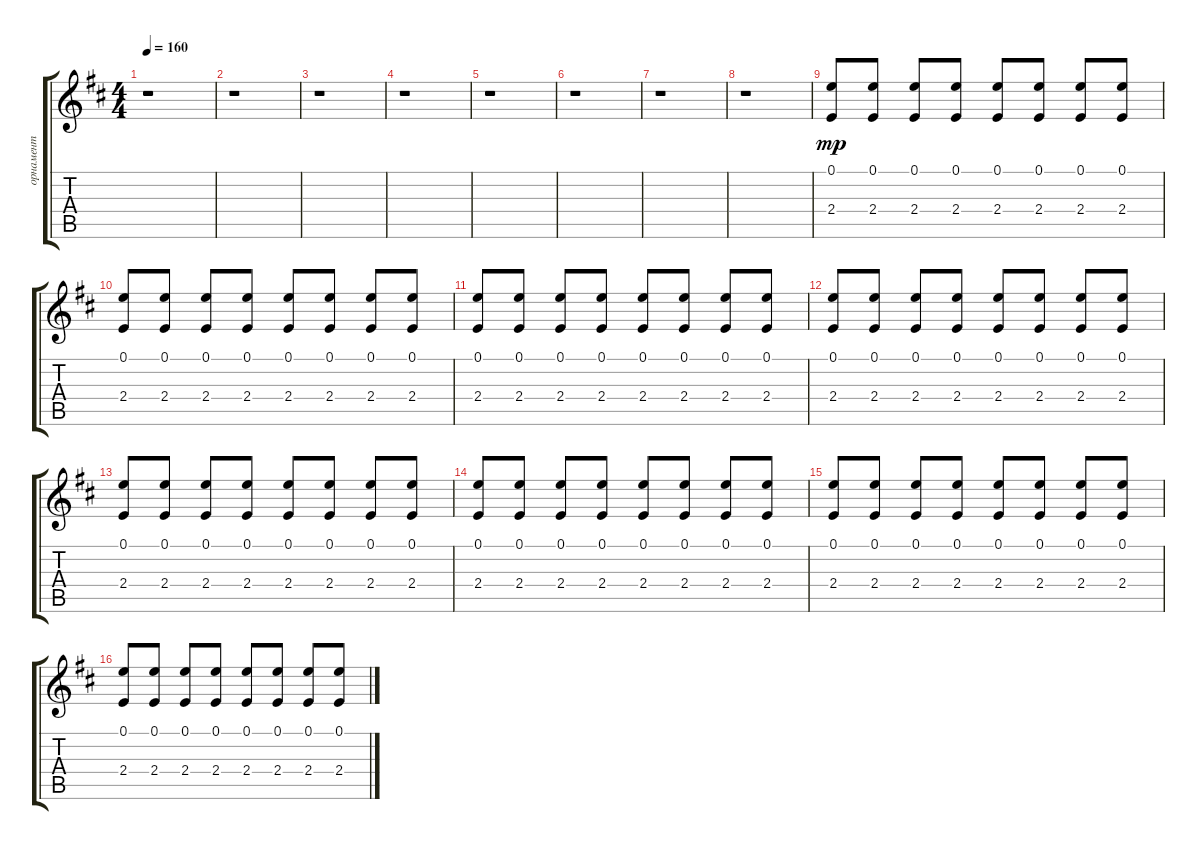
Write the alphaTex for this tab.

\track ("орнамент" "орнамент") {instrument electricguitarjazz}
\staff {score tabs}
\tuning (E4 B3 G3 D3 A2 E2) {hide}
\ts (4 4)
\tempo 160
\clef g2
\ks bminor
r.1{dy mp} |
r.1 |
r.1 |
r.1 |
r.1 |
r.1 |
r.1 |
r.1 |
(0.1 2.4).8 (0.1 2.4).8 (0.1 2.4).8 (0.1 2.4).8 (0.1 2.4).8 (0.1 2.4).8 (0.1 2.4).8 (0.1 2.4).8 |
(0.1 2.4).8 (0.1 2.4).8 (0.1 2.4).8 (0.1 2.4).8 (0.1 2.4).8 (0.1 2.4).8 (0.1 2.4).8 (0.1 2.4).8 |
(0.1 2.4).8 (0.1 2.4).8 (0.1 2.4).8 (0.1 2.4).8 (0.1 2.4).8 (0.1 2.4).8 (0.1 2.4).8 (0.1 2.4).8 |
(0.1 2.4).8 (0.1 2.4).8 (0.1 2.4).8 (0.1 2.4).8 (0.1 2.4).8 (0.1 2.4).8 (0.1 2.4).8 (0.1 2.4).8 |
(0.1 2.4).8 (0.1 2.4).8 (0.1 2.4).8 (0.1 2.4).8 (0.1 2.4).8 (0.1 2.4).8 (0.1 2.4).8 (0.1 2.4).8 |
(0.1 2.4).8 (0.1 2.4).8 (0.1 2.4).8 (0.1 2.4).8 (0.1 2.4).8 (0.1 2.4).8 (0.1 2.4).8 (0.1 2.4).8 |
(0.1 2.4).8 (0.1 2.4).8 (0.1 2.4).8 (0.1 2.4).8 (0.1 2.4).8 (0.1 2.4).8 (0.1 2.4).8 (0.1 2.4).8 |
(0.1 2.4).8 (0.1 2.4).8 (0.1 2.4).8 (0.1 2.4).8 (0.1 2.4).8 (0.1 2.4).8 (0.1 2.4).8 (0.1 2.4).8
